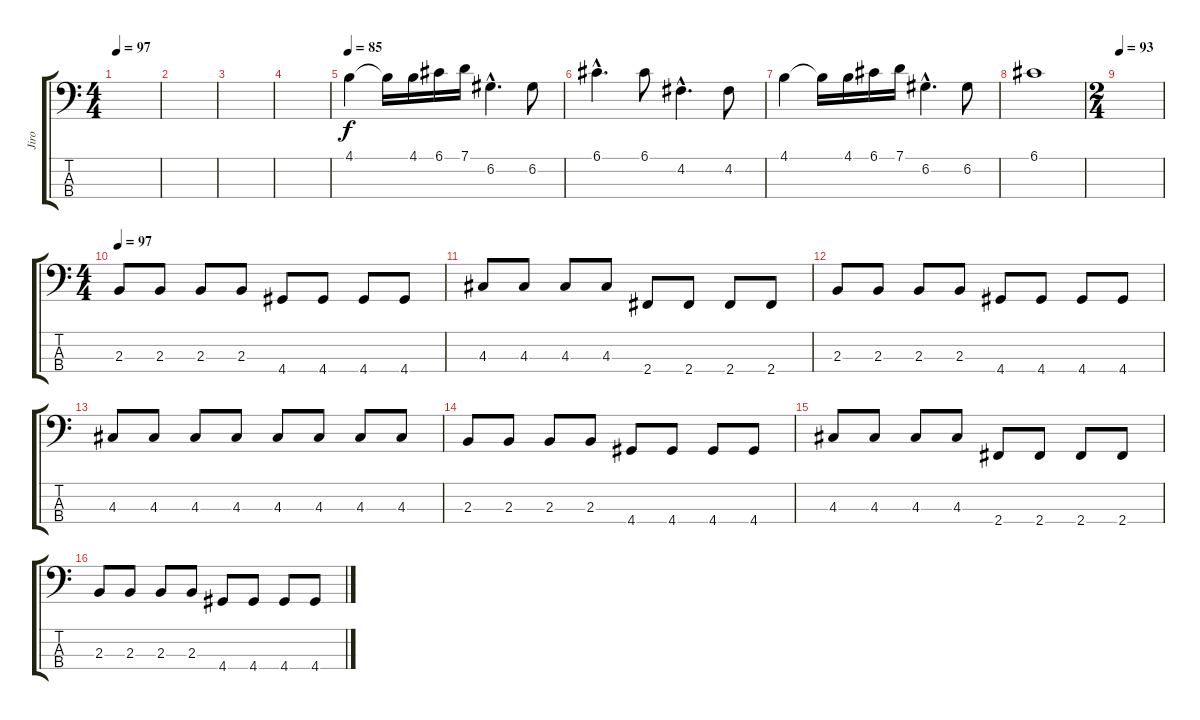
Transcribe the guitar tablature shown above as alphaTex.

\track ("Jiro" "Jiro") {instrument electricbasspick}
\staff {score tabs}
\tuning (G2 D2 A1 E1) {hide}
\ts (4 4)
\tempo 97
\tempo 85
\tempo 97
\clef f4
\ks c
|
|
|
|
\tempo 85
4.1.4 4.1{t}.16 4.1.16 6.1.16 7.1.16 6.2{hac}.4{d} 6.2.8 |
6.1{hac}.4{d} 6.1.8 4.2{hac}.4{d} 4.2.8 |
4.1.4 4.1{t}.16 4.1.16 6.1.16 7.1.16 6.2{hac}.4{d} 6.2.8 |
6.1.1 |
\ts (2 4)
\tempo 93
|
\ts (4 4)
\tempo 97
2.3.8 2.3.8 2.3.8 2.3.8 4.4.8 4.4.8 4.4.8 4.4.8 |
4.3.8 4.3.8 4.3.8 4.3.8 2.4.8 2.4.8 2.4.8 2.4.8 |
2.3.8 2.3.8 2.3.8 2.3.8 4.4.8 4.4.8 4.4.8 4.4.8 |
4.3.8 4.3.8 4.3.8 4.3.8 4.3.8 4.3.8 4.3.8 4.3.8 |
2.3.8 2.3.8 2.3.8 2.3.8 4.4.8 4.4.8 4.4.8 4.4.8 |
4.3.8 4.3.8 4.3.8 4.3.8 2.4.8 2.4.8 2.4.8 2.4.8 |
2.3.8 2.3.8 2.3.8 2.3.8 4.4.8 4.4.8 4.4.8 4.4.8
